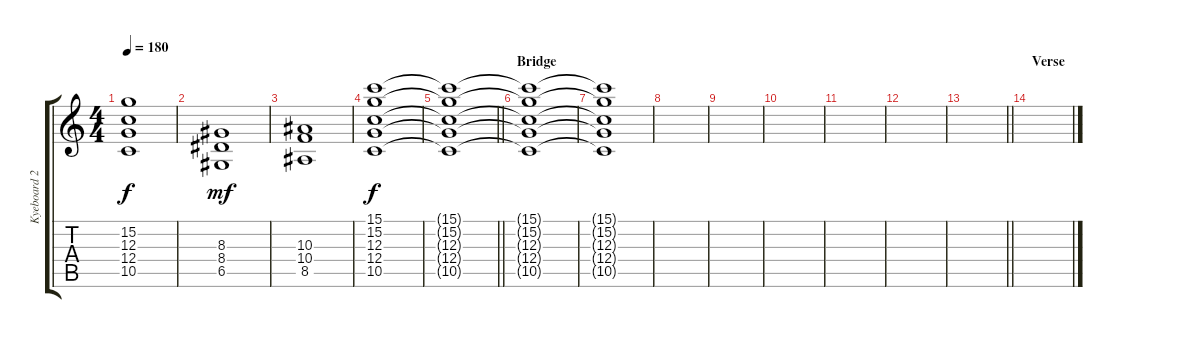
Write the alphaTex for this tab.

\track ("Kyeboard 2" "Kyeboard 2") {instrument tremolostrings}
\staff {score tabs}
\tuning (A4 E4 C4 G3 D3 G2) {hide}
\ts (4 4)
\tempo 180
\clef g2
\ks c
(15.2{t} 12.3{t} 12.4{t} 10.5{t}).1{dy f} |
(8.3 8.4 6.5).1{dy mf} |
(10.3 10.4 8.5).1 |
(15.1 15.2 12.3 12.4 10.5).1{dy f} |
\barLineRight lightlight
(15.1{t} 15.2{t} 12.3{t} 12.4{t} 10.5{t}).1 |
\section ("" "Bridge")
(15.1{t} 15.2{t} 12.3{t} 12.4{t} 10.5{t}).1{volume 3} |
(15.1{t} 15.2{t} 12.3{t} 12.4{t} 10.5{t}).1 |
|
|
|
|
|
\barLineRight lightlight
|
\section ("" "Verse")
